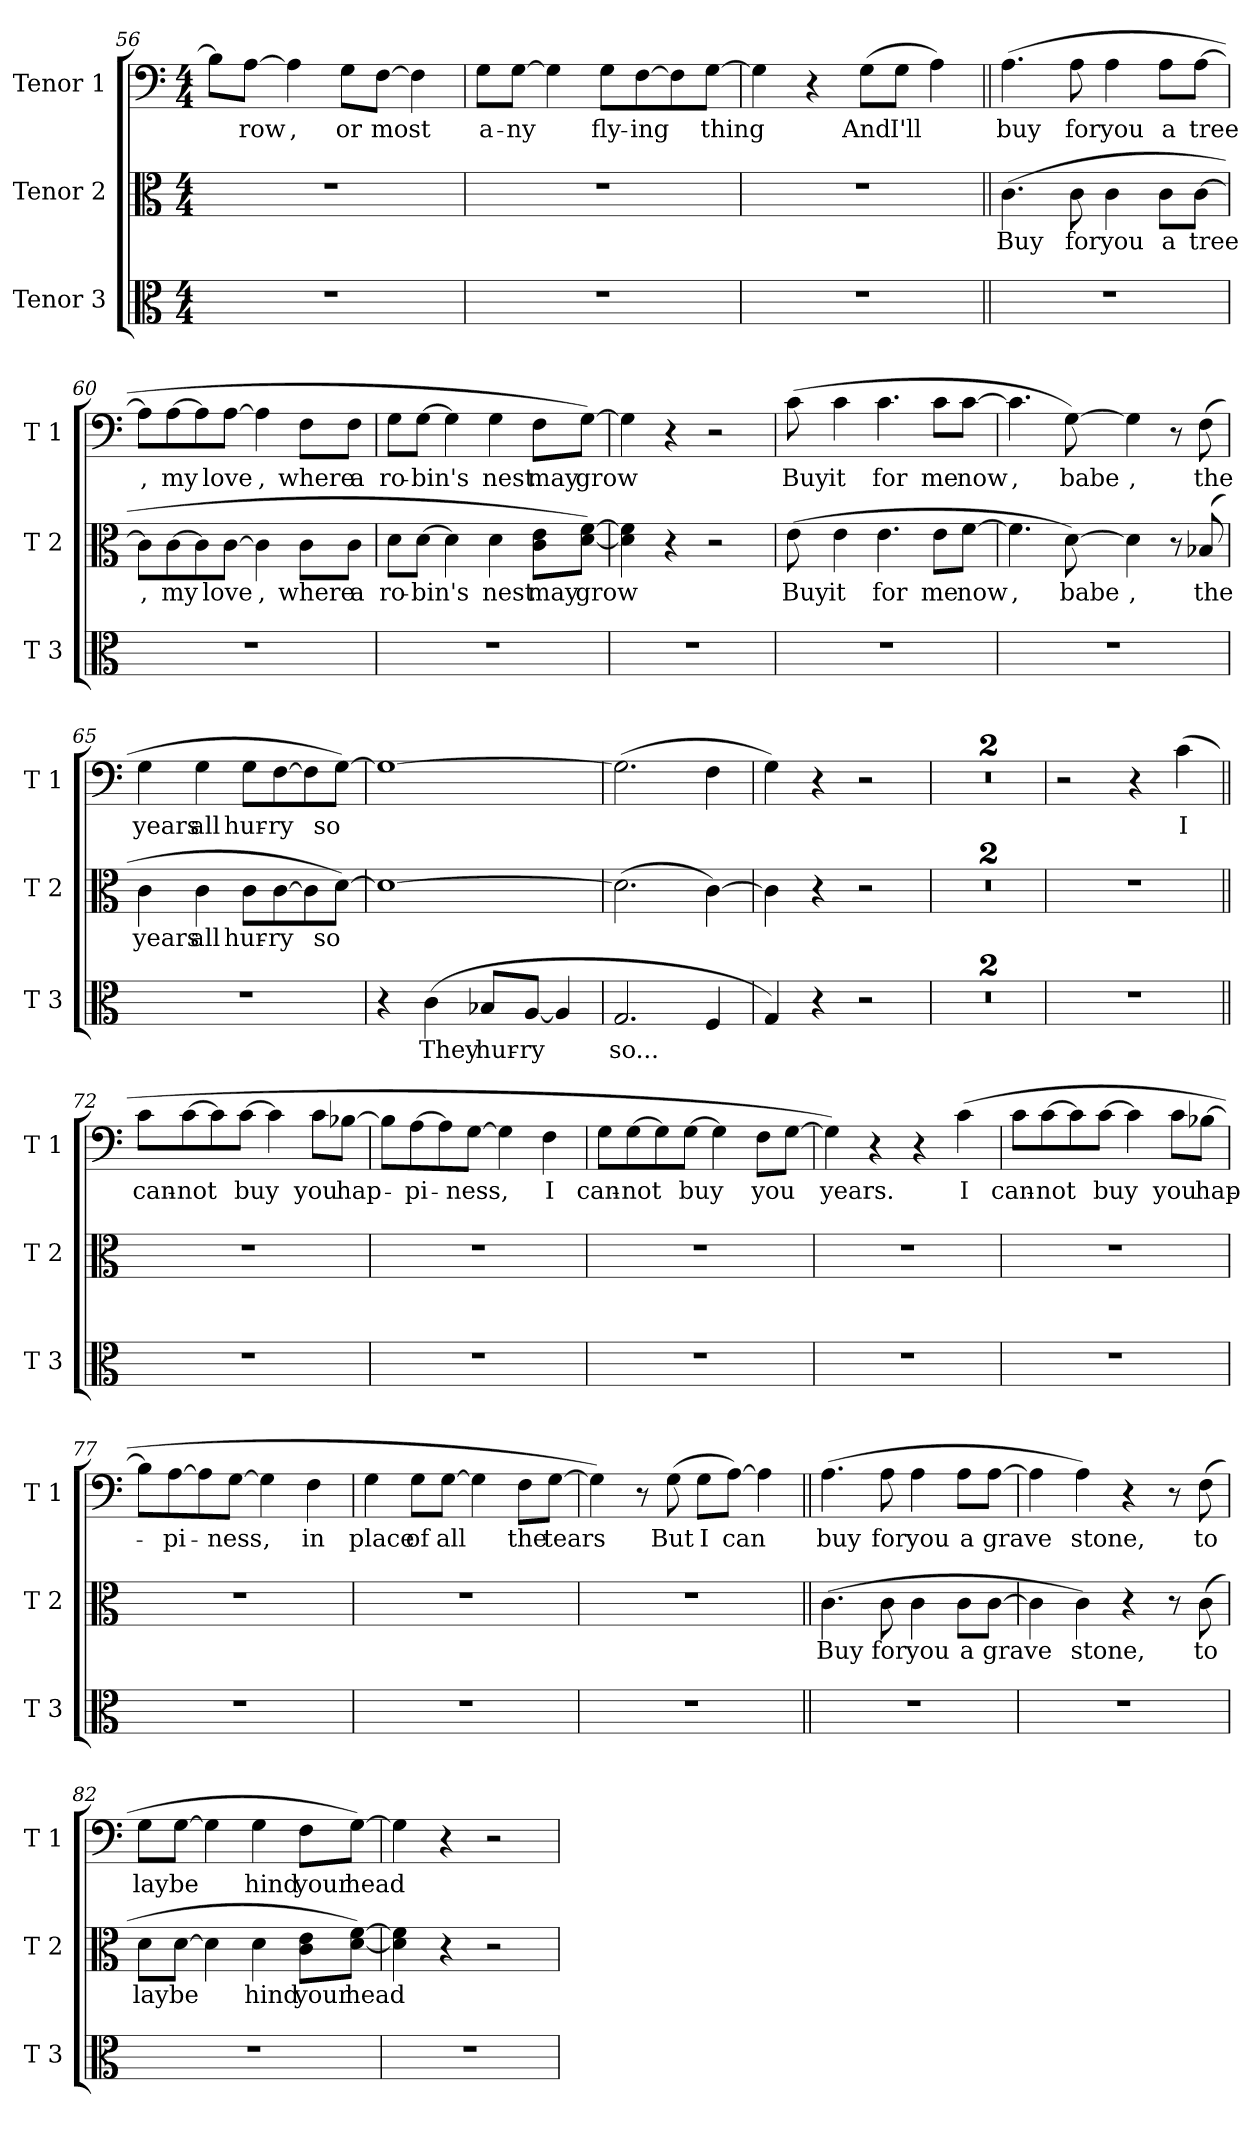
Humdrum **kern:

**kern	**text	**kern	**text	**kern	**text
*part3	*part3	*part2	*part2	*part1	*part1
*staff3	*staff3	*staff2	*staff2	*staff1	*staff1
*I"Tenor 3	*	*I"Tenor 2	*	*I"Tenor 1	*
*I'T 3	*	*I'T 2	*	*I'T 1	*
*clefC3	*	*clefC3	*	*clefF4	*
*k[]	*	*k[]	*	*k[]	*
*M4/4	*	*M4/4	*	*M4/4	*
=56	=56	=56	=56	=56	=56
1r	.	1r	.	8B-\L]	.
!	!	!	!	!	!LO:LY:b
.	.	.	.	[8A\J	-row
!	!	!	!	!	!LO:LY:b
.	.	.	.	4A\]	,
!	!	!	!	!	!LO:LY:b
.	.	.	.	8G\L	or
!	!	!	!	!	!LO:LY:b
.	.	.	.	[8F\J	most
.	.	.	.	4F\]	.
=57	=57	=57	=57	=57	=57
!	!	!	!	!	!LO:LY:b
1r	.	1r	.	8G\L	a-
!	!	!	!	!	!LO:LY:b
.	.	.	.	[8G\J	-ny
.	.	.	.	4G\]	.
!	!	!	!	!	!LO:LY:b
.	.	.	.	8G\L	fly-
!	!	!	!	!	!LO:LY:b
.	.	.	.	[8F\	-ing
.	.	.	.	8F\]	.
!	!	!	!	!	!LO:LY:b
.	.	.	.	[8G\J	thing
!!LO:LB:g=z
=58	=58	=58	=58	=58	=58
!	!	!	!	!	!LO:LY:b
1r	.	1r	.	4G\]	.
.	.	.	.	4r	.
!	!	!	!	!	!LO:LY:b
.	.	.	.	(>8G\L	And
!	!	!	!	!	!LO:LY:b
.	.	.	.	8G\J	I'll
.	.	.	.	4A\)	.
=59||	=59||	=59||	=59||	=59||	=59||
!	!	!	!LO:LY:b	!	!LO:LY:b
1r	.	(>4.c\	Buy	(>4.A\	buy
!	!	!	!LO:LY:b	!	!LO:LY:b
.	.	8c\	for	8A\	for
!	!	!	!LO:LY:b	!	!LO:LY:b
.	.	4c\	you	4A\	you
!	!	!	!LO:LY:b	!	!LO:LY:b
.	.	8c\L	a	8A\L	a
!	!	!	!LO:LY:b	!	!LO:LY:b
.	.	[8c\J	tree	[8A\J	tree
=60	=60	=60	=60	=60	=60
!	!	!	!LO:LY:b	!	!LO:LY:b
1r	.	8c\L]	,	8A\L]	,
!	!	!	!LO:LY:b	!	!LO:LY:b
.	.	[8c\	my	[8A\	my
.	.	8c\]	.	8A\]	.
!	!	!	!LO:LY:b	!	!LO:LY:b
.	.	[8c\J	love	[8A\J	love
!	!	!	!LO:LY:b	!	!LO:LY:b
.	.	4c\]	,	4A\]	,
!	!	!	!LO:LY:b	!	!LO:LY:b
.	.	8c\L	where	8F\L	where
!	!	!	!LO:LY:b	!	!LO:LY:b
.	.	8c\J	a	8F\J	a
=61	=61	=61	=61	=61	=61
!	!	!	!LO:LY:b	!	!LO:LY:b
1r	.	8d\L	ro-	8G\L	ro-
!	!	!	!LO:LY:b	!	!LO:LY:b
.	.	[8d\J	-bin's	[8G\J	-bin's
.	.	4d\]	.	4G\]	.
!	!	!	!LO:LY:b	!	!LO:LY:b
.	.	4d\	nest	4G\	nest
!	!	!	!LO:LY:b	!	!LO:LY:b
.	.	8c\ 8e\L	may	8F\L	may
!	!	!	!LO:LY:b	!	!LO:LY:b
.	.	[8d\ [8f\J)	grow	[8G\J)	grow
=62	=62	=62	=62	=62	=62
!	!	!	!LO:LY:b	!	!LO:LY:b
1r	.	4d\] 4f\]	.	4G\]	.
.	.	4r	.	4r	.
.	.	2r	.	2r	.
!!LO:PB:g=z
=63	=63	=63	=63	=63	=63
!	!	!	!LO:LY:b	!	!LO:LY:b
1r	.	(>8e\	Buy	(>8c\	Buy
!	!	!	!LO:LY:b	!	!LO:LY:b
.	.	4e\	it	4c\	it
!	!	!	!LO:LY:b	!	!LO:LY:b
.	.	4.e\	for	4.c\	for
!	!	!	!LO:LY:b	!	!LO:LY:b
.	.	8e\L	me	8c\L	me
!	!	!	!LO:LY:b	!	!LO:LY:b
.	.	[8f\J	now	[8c\J	now
=64	=64	=64	=64	=64	=64
!	!	!	!LO:LY:b	!	!LO:LY:b
1r	.	4.f\]	,	4.c\]	,
!	!	!	!LO:LY:b	!	!LO:LY:b
.	.	[8d\)	babe	[8G\)	babe
!	!	!	!LO:LY:b	!	!LO:LY:b
.	.	4d\]	,	4G\]	,
.	.	8r	.	8r	.
!	!	!LO:N:head=solid	!LO:LY:b	!LO:N:head=solid	!LO:LY:b
.	.	(>8B-X/	the	(>8F\	the
=65	=65	=65	=65	=65	=65
!	!	!	!LO:LY:b	!	!LO:LY:b
1r	.	4c\	years	4G\	years
!	!	!	!LO:LY:b	!	!LO:LY:b
.	.	4c\	all	4G\	all
!	!	!	!LO:LY:b	!	!LO:LY:b
.	.	8c\L	hur-	8G\L	hur-
!	!	!	!LO:LY:b	!	!LO:LY:b
.	.	[8c\	-ry	[8F\	-ry
.	.	8c\]	.	8F\]	.
!	!	!	!LO:LY:b	!	!LO:LY:b
.	.	[8d\J)	so	[8G\J)	so
=66	=66	=66	=66	=66	=66
4r	.	1d_	.	1G_	.
!	!LO:LY:b	!	!	!	!
(>4c\	They	.	.	.	.
!	!LO:LY:b	!	!	!	!
8B-X/L	hur-	.	.	.	.
!	!LO:LY:b	!	!	!	!
[8A/J	-ry	.	.	.	.
4A/]	.	.	.	.	.
=67	=67	=67	=67	=67	=67
!	!LO:LY:b	!	!	!	!
2.G/	so...	(>2.d\]	.	(>2.G\]	.
4F/	.	[4c\)	.	4F\	.
=68	=68	=68	=68	=68	=68
!	!	!	!LO:LY:b	!	!LO:LY:b
4G/)	.	4c\]	.	4G\)	.
4r	.	4r	.	4r	.
2r	.	2r	.	2r	.
!!LO:LB:g=z
=69	=69	=69	=69	=69	=69
1r	.	1r	.	1r	.
=70	=70	=70	=70	=70	=70
1r	.	1r	.	1r	.
=71	=71	=71	=71	=71	=71
1r	.	1r	.	2r	.
.	.	.	.	4r	.
!	!	!	!	!	!LO:LY:b
.	.	.	.	(>4c\	I
=72||	=72||	=72||	=72||	=72||	=72||
!	!	!	!	!	!LO:LY:b
1r	.	1r	.	8c\L	can-
!	!	!	!	!	!LO:LY:b
.	.	.	.	[8c\	-not
.	.	.	.	8c\]	.
!	!	!	!	!	!LO:LY:b
.	.	.	.	[8c\J	buy
.	.	.	.	4c\]	.
!	!	!	!	!	!LO:LY:b
.	.	.	.	8c\L	you
!	!	!	!	!	!LO:LY:b
.	.	.	.	[8B-X\J	hap-
=73	=73	=73	=73	=73	=73
1r	.	1r	.	8B-\L]	.
!	!	!	!	!	!LO:LY:b
.	.	.	.	[8A\	-pi-
.	.	.	.	8A\]	.
!	!	!	!	!	!LO:LY:b
.	.	.	.	[8G\J	-ness
!	!	!	!	!	!LO:LY:b
.	.	.	.	4G\]	,
!	!	!	!	!	!LO:LY:b
.	.	.	.	4F\	I
=74	=74	=74	=74	=74	=74
!	!	!	!	!	!LO:LY:b
1r	.	1r	.	8G\L	can-
!	!	!	!	!	!LO:LY:b
.	.	.	.	[8G\	-not
.	.	.	.	8G\]	.
!	!	!	!	!	!LO:LY:b
.	.	.	.	[8G\J	buy
.	.	.	.	4G\]	.
!	!	!	!	!	!LO:LY:b
.	.	.	.	8F\L	you
.	.	.	.	[8G\J	.
=75	=75	=75	=75	=75	=75
!	!	!	!	!	!LO:LY:b
1r	.	1r	.	4G\])	years.
.	.	.	.	4r	.
.	.	.	.	4r	.
!	!	!	!	!	!LO:LY:b
.	.	.	.	(>4c\	I
!!LO:LB:g=z
=76	=76	=76	=76	=76	=76
!	!	!	!	!	!LO:LY:b
1r	.	1r	.	8c\L	can-
!	!	!	!	!	!LO:LY:b
.	.	.	.	[8c\	-not
.	.	.	.	8c\]	.
!	!	!	!	!	!LO:LY:b
.	.	.	.	[8c\J	buy
.	.	.	.	4c\]	.
!	!	!	!	!	!LO:LY:b
.	.	.	.	8c\L	you
!	!	!	!	!	!LO:LY:b
.	.	.	.	[8B-X\J	hap-
=77	=77	=77	=77	=77	=77
1r	.	1r	.	8B-\L]	.
!	!	!	!	!	!LO:LY:b
.	.	.	.	[8A\	-pi-
.	.	.	.	8A\]	.
!	!	!	!	!	!LO:LY:b
.	.	.	.	[8G\J	-ness
!	!	!	!	!	!LO:LY:b
.	.	.	.	4G\]	,
!	!	!	!	!	!LO:LY:b
.	.	.	.	4F\	in
=78	=78	=78	=78	=78	=78
!	!	!	!	!	!LO:LY:b
1r	.	1r	.	4G\	place
!	!	!	!	!	!LO:LY:b
.	.	.	.	8G\L	of
!	!	!	!	!	!LO:LY:b
.	.	.	.	[8G\J	all
.	.	.	.	4G\]	.
!	!	!	!	!	!LO:LY:b
.	.	.	.	8F\L	the
!	!	!	!	!	!LO:LY:b
.	.	.	.	[8G\J	tears
=79	=79	=79	=79	=79	=79
!	!	!	!	!	!LO:LY:b
1r	.	1r	.	4G\])	.
.	.	.	.	8r	.
!	!	!	!	!	!LO:LY:b
.	.	.	.	(>8G\	But
!	!	!	!	!	!LO:LY:b
.	.	.	.	8G\L	I
!	!	!	!	!	!LO:LY:b
.	.	.	.	[8A\J)	can
.	.	.	.	4A\]	.
!!LO:LB:g=z
=80||	=80||	=80||	=80||	=80||	=80||
!	!	!	!LO:LY:b	!	!LO:LY:b
1r	.	(>4.c\	Buy	(>4.A\	buy
!	!	!	!LO:LY:b	!	!LO:LY:b
.	.	8c\	for	8A\	for
!	!	!	!LO:LY:b	!	!LO:LY:b
.	.	4c\	you	4A\	you
!	!	!	!LO:LY:b	!	!LO:LY:b
.	.	8c\L	a	8A\L	a
!	!	!	!LO:LY:b	!	!LO:LY:b
.	.	[8c\J	grave	[8A\J	grave
=81	=81	=81	=81	=81	=81
1r	.	4c\]	.	4A\]	.
!	!	!	!LO:LY:b	!	!LO:LY:b
.	.	4c\)	stone,	4A\)	stone,
.	.	4r	.	4r	.
.	.	8r	.	8r	.
!	!	!	!LO:LY:b	!	!LO:LY:b
.	.	(>8c\	to	(>8F\	to
=82	=82	=82	=82	=82	=82
!	!	!	!LO:LY:b	!	!LO:LY:b
1r	.	8d\L	lay	8G\L	lay
!	!	!	!LO:LY:b	!	!LO:LY:b
.	.	[8d\J	be	[8G\J	be
.	.	4d\]	.	4G\]	.
!	!	!	!LO:LY:b	!	!LO:LY:b
.	.	4d\	hind	4G\	hind
!	!	!	!LO:LY:b	!	!LO:LY:b
.	.	8c\ 8e\L	your	8F\L	your
!	!	!	!LO:LY:b	!	!LO:LY:b
.	.	[8d\ [8f\J)	head	[8G\J)	head
=83	=83	=83	=83	=83	=83
!	!	!	!LO:LY:b	!	!LO:LY:b
1r	.	4d\] 4f\]	.	4G\]	.
.	.	4r	.	4r	.
.	.	2r	.	2r	.
=	=	=	=	=	=
*-	*-	*-	*-	*-	*-
